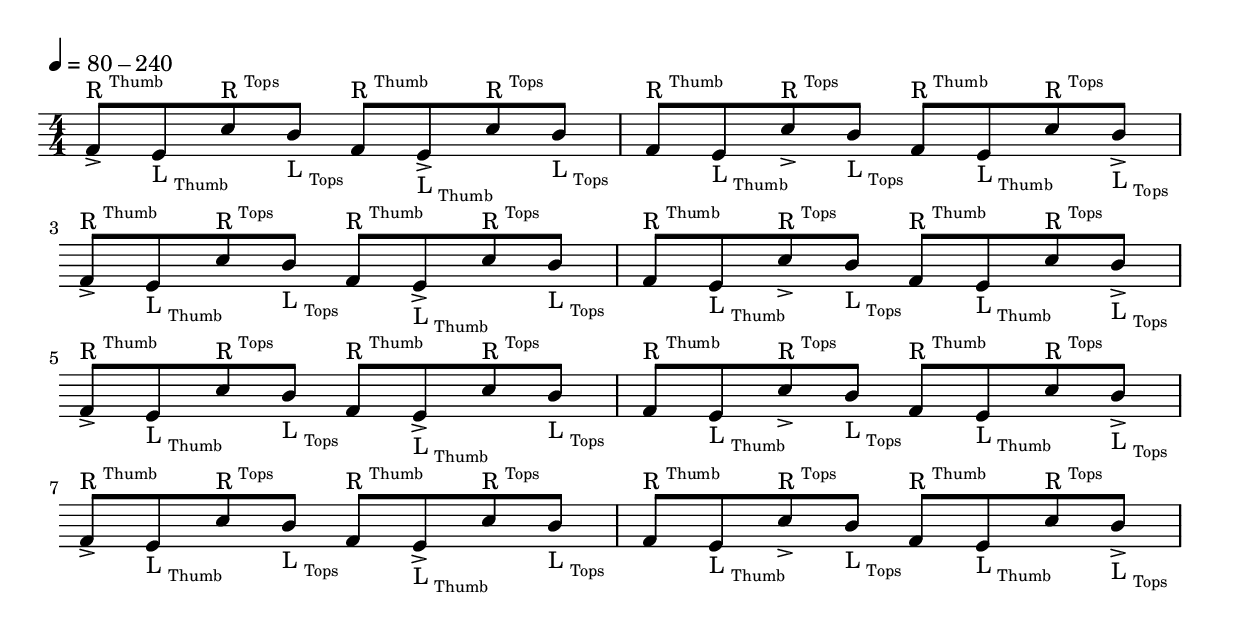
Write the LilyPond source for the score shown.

\version "2.24.1"
\include "../global.ly"

\layout {
  indent = -3.5
}

\relative {
  \defaultScoreSettings
  \tempo 4 = 80 - 240
  \time 4/4

  \repeat unfold 4 {
    f'8^\RThumbTop-> e_\LThumbBtm   c'^\RTopsTop   b_\LTopsBtm   
     f8^\RThumbTop   e_\LThumbBtm-> c'^\RTopsTop   b_\LTopsBtm   
     f8^\RThumbTop   e_\LThumbBtm   c'^\RTopsTop-> b_\LTopsBtm   
     f8^\RThumbTop   e_\LThumbBtm   c'^\RTopsTop   b_\LTopsBtm-> 
    \break
  }
}